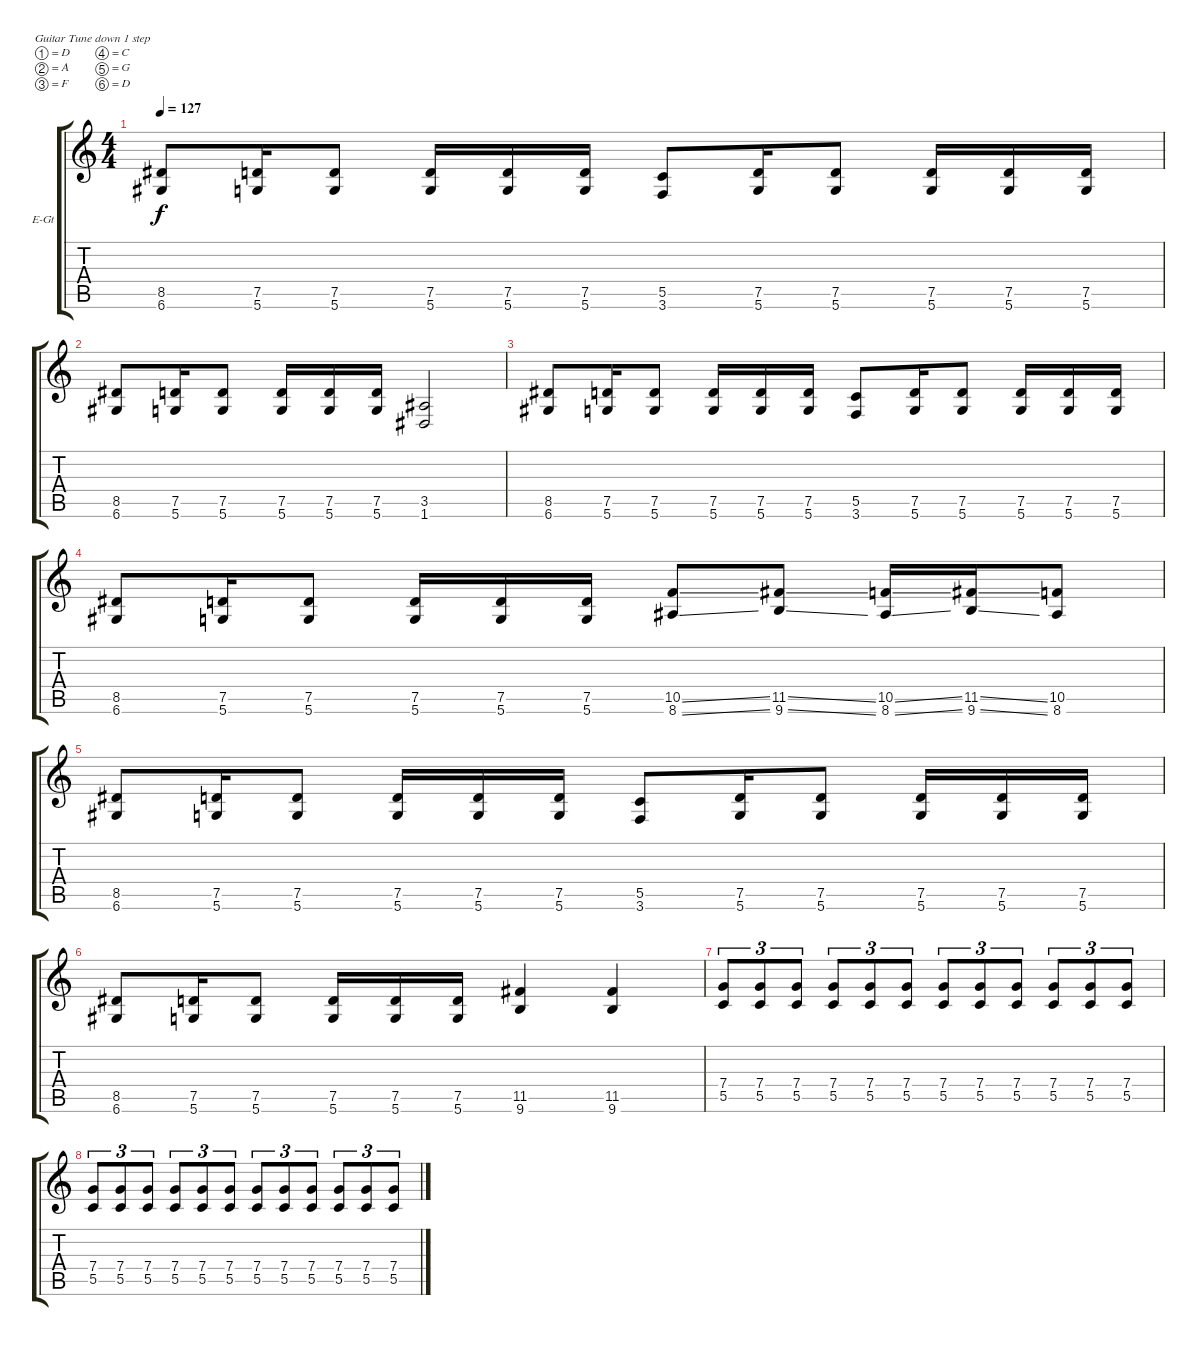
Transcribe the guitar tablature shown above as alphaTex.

\bracketExtendMode groupsimilarinstruments
\firstSystemTrackNameOrientation horizontal
\otherSystemsTrackNameOrientation horizontal
\track ("Rhytm guitar" "E-Gt") {instrument distortionguitar}
\staff {score tabs}
\tuning (D4 A3 F3 C3 G2 D2)
\ts (4 4)
\tempo 127
\clef g2
\ks c
(8.5 6.6).8{dy f} (7.5 5.6).16 (7.5 5.6).8 (7.5 5.6).16 (7.5 5.6).16 (7.5 5.6).16 (5.5 3.6).8 (7.5 5.6).16 (7.5 5.6).8 (7.5 5.6).16 (7.5 5.6).16 (7.5 5.6).16 |
(8.5 6.6).8 (7.5 5.6).16 (7.5 5.6).8 (7.5 5.6).16 (7.5 5.6).16 (7.5 5.6).16 (3.5 1.6).2 |
(8.5 6.6).8 (7.5 5.6).16 (7.5 5.6).8 (7.5 5.6).16 (7.5 5.6).16 (7.5 5.6).16 (5.5 3.6).8 (7.5 5.6).16 (7.5 5.6).8 (7.5 5.6).16 (7.5 5.6).16 (7.5 5.6).16 |
(8.5 6.6).8 (7.5 5.6).16 (7.5 5.6).8 (7.5 5.6).16 (7.5 5.6).16 (7.5 5.6).16 (10.5{ss} 8.6{ss}).8 (11.5{ss} 9.6{ss}).8 (10.5{ss} 8.6{ss}).16 (11.5{ss} 9.6{ss}).16 (10.5 8.6).8 |
(8.5 6.6).8 (7.5 5.6).16 (7.5 5.6).8 (7.5 5.6).16 (7.5 5.6).16 (7.5 5.6).16 (5.5 3.6).8 (7.5 5.6).16 (7.5 5.6).8 (7.5 5.6).16 (7.5 5.6).16 (7.5 5.6).16 |
(8.5 6.6).8 (7.5 5.6).16 (7.5 5.6).8 (7.5 5.6).16 (7.5 5.6).16 (7.5 5.6).16 (11.5 9.6).4 (11.5 9.6).4 |
(7.4 5.5).8{tu (3 2)} (7.4 5.5).8{tu (3 2)} (7.4 5.5).8{tu (3 2)} (7.4 5.5).8{tu (3 2)} (7.4 5.5).8{tu (3 2)} (7.4 5.5).8{tu (3 2)} (7.4 5.5).8{tu (3 2)} (7.4 5.5).8{tu (3 2)} (7.4 5.5).8{tu (3 2)} (7.4 5.5).8{tu (3 2)} (7.4 5.5).8{tu (3 2)} (7.4 5.5).8{tu (3 2)} |
(7.4 5.5).8{tu (3 2)} (7.4 5.5).8{tu (3 2)} (7.4 5.5).8{tu (3 2)} (7.4 5.5).8{tu (3 2)} (7.4 5.5).8{tu (3 2)} (7.4 5.5).8{tu (3 2)} (7.4 5.5).8{tu (3 2)} (7.4 5.5).8{tu (3 2)} (7.4 5.5).8{tu (3 2)} (7.4 5.5).8{tu (3 2)} (7.4 5.5).8{tu (3 2)} (7.4 5.5).8{tu (3 2)}
